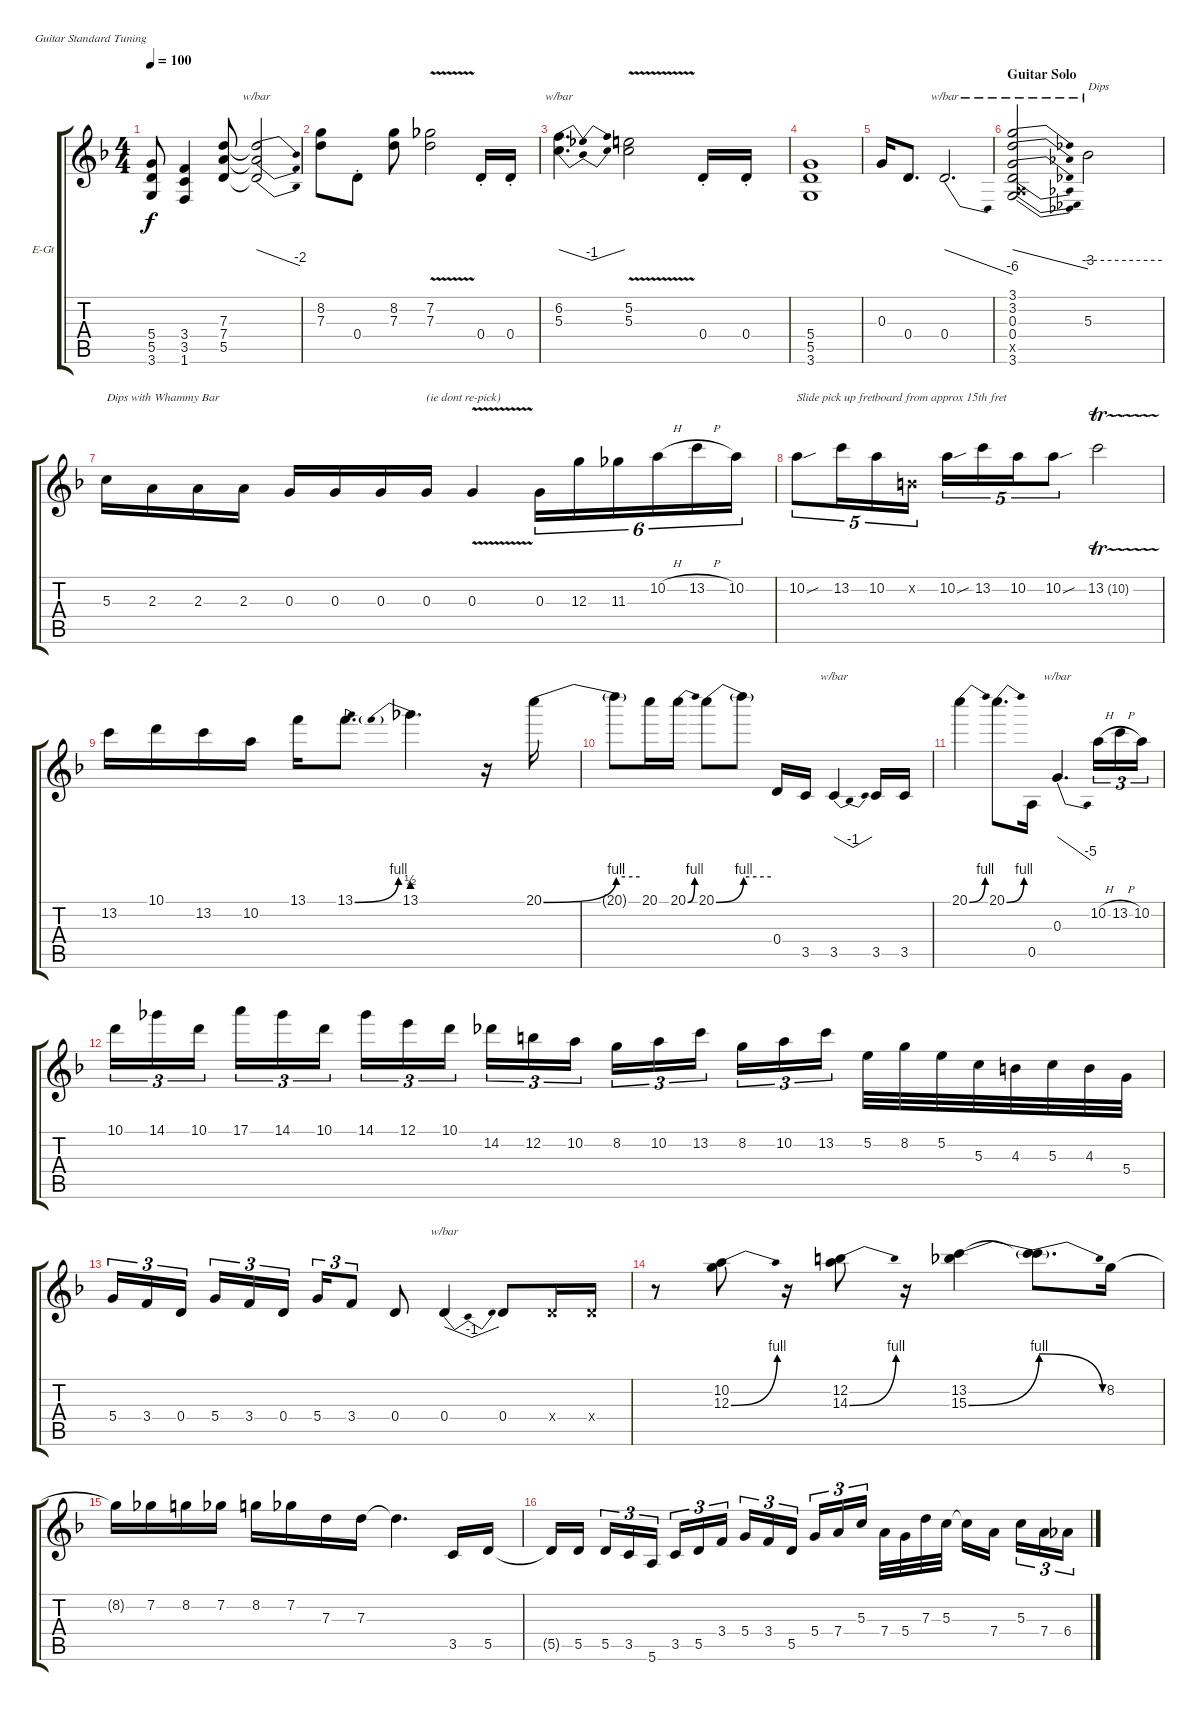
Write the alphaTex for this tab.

\bracketExtendMode groupsimilarinstruments
\firstSystemTrackNameOrientation horizontal
\otherSystemsTrackNameOrientation horizontal
\track ("Lead Guitar" "E-Gt") {instrument overdrivenguitar}
\staff {score tabs}
\tuning (E4 B3 G3 D3 A2 E2)
\ts (4 4)
\tempo 100
\clef g2
\ks dminor
(5.4 5.5 3.6).8{dy f} (3.4 3.5 1.6).4 (7.3 7.4 5.5).8 (7.3{t} 7.4{t} 5.5{t}).2{tbe (dive default 0 0 60 -8)} |
(8.2 7.3).8 0.4{st}.8 (8.2 7.3).8 (7.2{v} 7.3{v}).2 0.4{st}.16 0.4{st}.16 |
(6.2 5.3).4{d tbe (dip default 0 0 30 -4 60 0)} (5.2{v} 5.3{v}).2 0.4{st}.16 0.4{st}.16 |
(5.4 5.5 3.6).1 |
0.3.16 0.4.8{d} 0.4.2{d tbe (dive default 0 0 60 -24)} |
\section ("" "Guitar Solo")
(3.1 3.2 0.3 0.4 0.5{x} 3.6).2{tbe (dive default 0 0 60 -12)} 5.3.2{tbe (hold default 0 -4 60 -4) txt "Dips"} |
5.3.16{txt "Dips with Whammy Bar"} 2.3.16 2.3.16 2.3.16 0.3.16 0.3.16 0.3.16 0.3.16{txt "(ie dont re-pick)"} 0.3{v}.4 0.3.16{tu (6 4)} 12.3.16{tu (6 4)} 11.3.16{tu (6 4)} 10.2{h}.16{tu (6 4)} 13.2{h}.16{tu (6 4)} 10.2.16{tu (6 4)} |
10.2{sou}.8{tu (5 4) txt "Slide pick up fretboard from approx 15th fret"} 13.2.16{tu (5 4)} 10.2.16{tu (5 4)} 0.2{x}.16{tu (5 4)} 10.2{sou}.16{tu (5 4)} 13.2.16{tu (5 4)} 10.2.16{tu (5 4)} 10.2{sou}.8{tu (5 4)} 13.2{tr (10 16)}.2 |
13.2.16 10.1.16 13.2.16 10.2.16 13.1.16 13.1{be (bend 0 0 60 4)}.8{d} 13.1{be (prebend 0 2 60 2)}.4{d} r.16 20.1{be (bend 0 0 60 4)}.16 |
20.1{be (hold 0 4 60 4) t}.8 20.1.16 20.1{be (bend 0 0 60 4)}.16 20.1{be (bend 0 0 60 4)}.8 20.1{be (hold 0 4 60 4) t}.8 0.4.16 3.5.16 3.5.4{tbe (dip default 0 0 30 -4 60 0)} 3.5.16 3.5.16 |
\scale
0.357127 20.1{be (bend 0 0 60 4)}.4 20.1{be (bend 0 0 60 4)}.8{d} 0.5.16 0.3.4{d tbe (dive default 0 0 60 -20)} 10.2{h}.16{tu (3 2)} 13.2{h}.16{tu (3 2)} 10.2.16{tu (3 2)} |
\scale
0.643042 10.1.16{tu (3 2)} 14.1.16{tu (3 2)} 10.1.16{tu (3 2)} 17.1.16{tu (3 2)} 14.1.16{tu (3 2)} 10.1.16{tu (3 2)} 14.1.16{tu (3 2)} 12.1.16{tu (3 2)} 10.1.16{tu (3 2)} 14.2.16{tu (3 2)} 12.2.16{tu (3 2)} 10.2.16{tu (3 2)} 8.2.16{tu (3 2)} 10.2.16{tu (3 2)} 13.2.16{tu (3 2)} 8.2.16{tu (3 2)} 10.2.16{tu (3 2)} 13.2.16{tu (3 2)} 5.2.32 8.2.32 5.2.32 5.3.32 4.3.32 5.3.32 4.3.32 5.4.32 |
\scale
0.382324 5.4.16{tu (3 2)} 3.4.16{tu (3 2)} 0.4.16{tu (3 2)} 5.4.16{tu (3 2)} 3.4.16{tu (3 2)} 0.4.16{tu (3 2)} 5.4.16{tu (3 2)} 3.4.8{tu (3 2)} 0.4.8 0.4.4{tbe (dip default 0 0 30 -4 60 0)} 0.4.8 0.4{x}.16 0.4{x}.16 |
\scale
0.238806 r.8 (10.2 12.3{be (bend 0 0 60 4)}).8 r.16 (12.2 14.3{be (bend 0 0 60 4)}).8 r.16 (13.2 15.3{be (bend 0 0 60 4)}).4 (13.2{t} 15.3{be (release 0 4 60 0) t}).8{d} 8.2.16 |
\scale
0.378516 8.2{t}.16 7.2.16 8.2.16 7.2.16 8.2.16 7.2.16 7.3.16 7.3.16 7.3{t}.4{d} 3.5.16 5.5.16 |
5.5{t}.16 5.5.16 5.5.16{tu (3 2)} 3.5.16{tu (3 2)} 5.6.16{tu (3 2)} 3.5.16{tu (3 2)} 5.5.16{tu (3 2)} 3.4.16{tu (3 2)} 5.4.16{tu (3 2)} 3.4.16{tu (3 2)} 5.5.16{tu (3 2)} 5.4.16{tu (3 2)} 7.4.16{tu (3 2)} 5.3.16{tu (3 2)} 7.4.32 5.4.32 7.3.32 5.3.32 5.3{t}.16 7.4.16 5.3.16{tu (3 2)} 7.4.16{tu (3 2)} 6.4.16{tu (3 2)}
